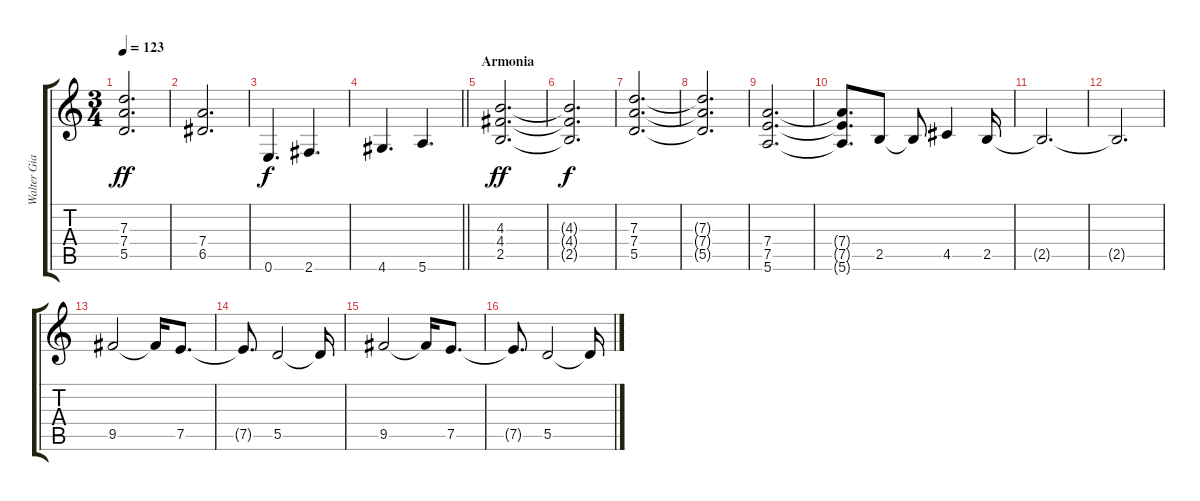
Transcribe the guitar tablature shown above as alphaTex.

\track ("Walter Giardino" "Walter Gia") {instrument distortionguitar}
\staff {score tabs}
\tuning (E4 B3 G3 D3 A2 E2) {hide}
\ts (3 4)
\tempo 123
\clef g2
\ks c
(7.3 7.4 5.5).2{d dy ff} |
(7.4 6.5).2{d} |
0.6.4{d dy f} 2.6.4{d} |
\barLineRight lightlight
4.6.4{d} 5.6.4{d} |
\section ("" "Armonia")
(4.3 4.4 2.5).2{d dy ff} |
(4.3{t} 4.4{t} 2.5{t}).2{d dy f} |
(7.3 7.4 5.5).2{d} |
(7.3{t} 7.4{t} 5.5{t}).2{d} |
(7.4 7.5 5.6).2{d} |
(7.4{t} 7.5{t} 5.6{t}).8{d} 2.5.8 2.5{t}.8 4.5.4 2.5.16 |
2.5{t}.2{d} |
2.5{t}.2{d} |
9.5.2 9.5{t}.16 7.5.8{d} |
7.5{t}.8{d} 5.5.2 5.5{t}.16 |
9.5.2 9.5{t}.16 7.5.8{d} |
7.5{t}.8{d} 5.5.2 5.5{t}.16
